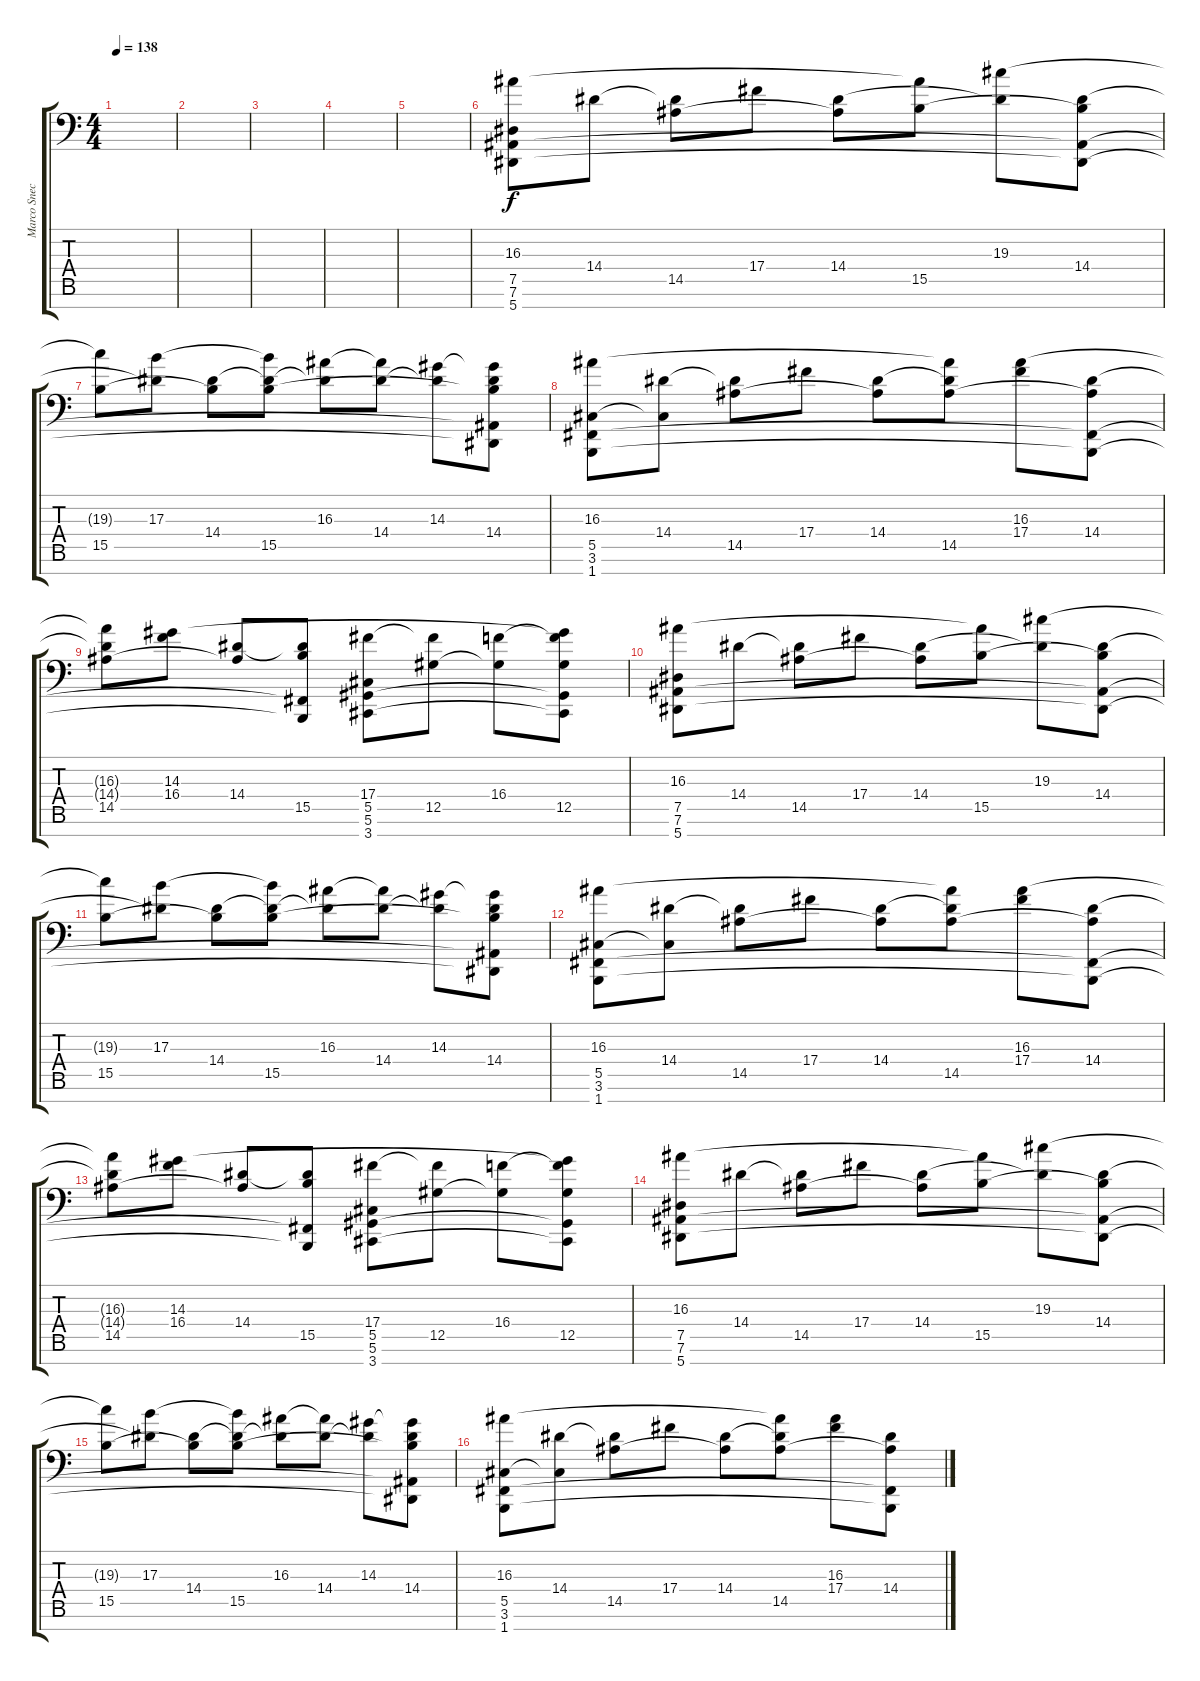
\track ("Marco Sneck" "Marco Snec") {instrument brightacousticpiano}
\staff {score tabs}
\tuning (Eb4 Bb3 Gb3 Db3 Ab2 Eb2 Bb1) {hide}
\ts (4 4)
\tempo 138
\clef f4
\ks c
|
|
|
|
|
(16.3 7.5 7.6 5.7).8 14.4.8 (14.4{t} 14.5).8 17.4.8 (14.4 14.5{t}).8 (16.3{t} 15.5).8 (19.3 14.4{t}).8 (14.4 15.5{t} 7.6{t} 5.7{t}).8 |
(19.3{t} 15.5).8 (17.3 14.4{t}).8 (14.4 15.5{t}).8 (17.3{t} 14.4{t} 15.5).8 (16.3 14.4{t}).8 (16.3{t} 14.4).8 (14.3 14.4{t}).8 (14.3{t} 14.4 15.5{t} 7.6{t} 5.7{t}).8 |
(16.3 5.5 3.6 1.7).8 (14.4 5.5{t}).8 (14.4{t} 14.5).8 17.4.8 (14.4 14.5{t}).8 (16.3{t} 14.4{t} 14.5).8 (16.3 17.4).8 (14.4 14.5{t} 3.6{t} 1.7{t}).8 |
(16.3{t} 14.4{t} 14.5).8 (14.3 16.4).8 (14.4 14.5{t}).8 (14.4{t} 15.5 3.6{t} 1.7{t}).8 (17.4 5.5 5.6 3.7).8 (17.4{t} 12.5).8 (16.4 12.5{t}).8 (14.3{t} 16.4{t} 12.5 5.6{t} 3.7{t}).8 |
(16.3 7.5 7.6 5.7).8 14.4.8 (14.4{t} 14.5).8 17.4.8 (14.4 14.5{t}).8 (16.3{t} 15.5).8 (19.3 14.4{t}).8 (14.4 15.5{t} 7.6{t} 5.7{t}).8 |
(19.3{t} 15.5).8 (17.3 14.4{t}).8 (14.4 15.5{t}).8 (17.3{t} 14.4{t} 15.5).8 (16.3 14.4{t}).8 (16.3{t} 14.4).8 (14.3 14.4{t}).8 (14.3{t} 14.4 15.5{t} 7.6{t} 5.7{t}).8 |
(16.3 5.5 3.6 1.7).8 (14.4 5.5{t}).8 (14.4{t} 14.5).8 17.4.8 (14.4 14.5{t}).8 (16.3{t} 14.4{t} 14.5).8 (16.3 17.4).8 (14.4 14.5{t} 3.6{t} 1.7{t}).8 |
(16.3{t} 14.4{t} 14.5).8 (14.3 16.4).8 (14.4 14.5{t}).8 (14.4{t} 15.5 3.6{t} 1.7{t}).8 (17.4 5.5 5.6 3.7).8 (17.4{t} 12.5).8 (16.4 12.5{t}).8 (14.3{t} 16.4{t} 12.5 5.6{t} 3.7{t}).8 |
(16.3 7.5 7.6 5.7).8 14.4.8 (14.4{t} 14.5).8 17.4.8 (14.4 14.5{t}).8 (16.3{t} 15.5).8 (19.3 14.4{t}).8 (14.4 15.5{t} 7.6{t} 5.7{t}).8 |
(19.3{t} 15.5).8 (17.3 14.4{t}).8 (14.4 15.5{t}).8 (17.3{t} 14.4{t} 15.5).8 (16.3 14.4{t}).8 (16.3{t} 14.4).8 (14.3 14.4{t}).8 (14.3{t} 14.4 15.5{t} 7.6{t} 5.7{t}).8 |
(16.3 5.5 3.6 1.7).8 (14.4 5.5{t}).8 (14.4{t} 14.5).8 17.4.8 (14.4 14.5{t}).8 (16.3{t} 14.4{t} 14.5).8 (16.3 17.4).8 (14.4 14.5{t} 3.6{t} 1.7{t}).8
